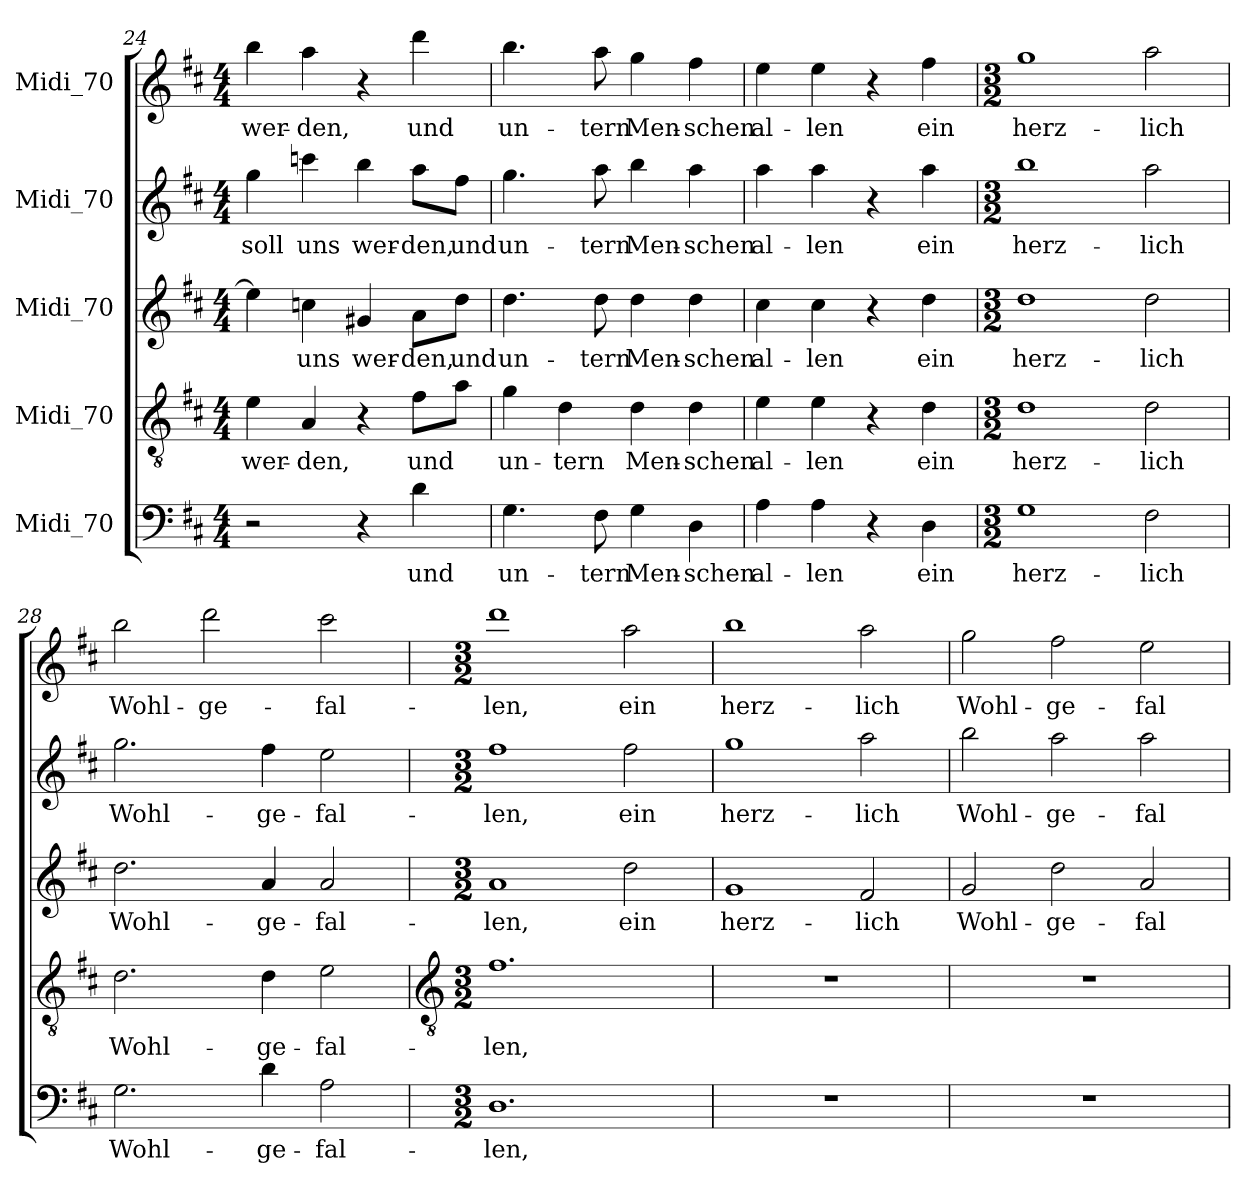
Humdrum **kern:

**kern	**text	**kern	**text	**kern	**text	**kern	**text	**kern	**text
*part5	*part5	*part4	*part4	*part3	*part3	*part2	*part2	*part1	*part1
*staff5	*staff5	*staff4	*staff4	*staff3	*staff3	*staff2	*staff2	*staff1	*staff1
*I"Midi_70	*	*I"Midi_70	*	*I"Midi_70	*	*I"Midi_70	*	*I"Midi_70	*
!!LO:LB:g=z
*clefF4	*	*clefGv2	*	*clefG2	*	*clefG2	*	*clefG2	*
*ITrd4c7	*	*ITrd4c7	*	*ITrd4c7	*	*ITrd4c7	*	*ITrd4c7	*
*k[f#]	*	*k[f#]	*	*k[f#]	*	*k[f#]	*	*k[f#]	*
*G:	*	*G:	*	*G:	*	*G:	*	*G:	*
*M4/4	*	*M4/4	*	*M4/4	*	*M4/4	*	*M4/4	*
=24	=24	=24	=24	=24	=24	=24	=24	=24	=24
!	!	!	!LO:LY:b	!	!	!	!LO:LY:b	!	!LO:LY:b
2r	.	4A	wer-	4a]	.	4cc	soll	4ee	wer-
!	!	!	!LO:LY:b	!	!LO:LY:b	!	!LO:LY:b	!	!LO:LY:b
.	.	4D	-den,	4fn	uns	4ffn	uns	4dd	-den,
!	!	!	!	!	!LO:LY:b	!	!LO:LY:b	!	!
4r	.	4r	.	4c#X	wer-	4ee	wer-	4r	.
!	!LO:LY:b	!	!LO:LY:b	!	!LO:LY:b	!	!LO:LY:b	!	!LO:LY:b
4G	und	8BL	und	8dL	-den,	8ddL	-den,	4gg	und
!	!	!	!	!	!LO:LY:b	!	!LO:LY:b	!	!
.	.	8dJ	.	8gJ	und	8bJ	und	.	.
=25	=25	=25	=25	=25	=25	=25	=25	=25	=25
!	!LO:LY:b	!	!LO:LY:b	!	!LO:LY:b	!	!LO:LY:b	!	!LO:LY:b
4.C	un-	4c	un-	4.g	un-	4.cc	un-	4.ee	un-
!	!	!	!LO:LY:b	!	!	!	!	!	!
.	.	4G	-tern	.	.	.	.	.	.
!	!LO:LY:b	!	!	!	!LO:LY:b	!	!LO:LY:b	!	!LO:LY:b
8BB	-tern	.	.	8g	-tern	8dd	-tern	8dd	-tern
!	!LO:LY:b	!	!LO:LY:b	!	!LO:LY:b	!	!LO:LY:b	!	!LO:LY:b
4C	Men-	4G	Men-	4g	Men-	4ee	Men-	4cc	Men-
!	!LO:LY:b	!	!LO:LY:b	!	!LO:LY:b	!	!LO:LY:b	!	!LO:LY:b
4GG	-schen	4G	-schen	4g	-schen	4dd	-schen	4b	-schen
=26	=26	=26	=26	=26	=26	=26	=26	=26	=26
!	!LO:LY:b	!	!LO:LY:b	!	!LO:LY:b	!	!LO:LY:b	!	!LO:LY:b
4D	al-	4A	al-	4f#	al-	4dd	al-	4a	al-
!	!LO:LY:b	!	!LO:LY:b	!	!LO:LY:b	!	!LO:LY:b	!	!LO:LY:b
4D	-len	4A	-len	4f#	-len	4dd	-len	4a	-len
4r	.	4r	.	4r	.	4r	.	4r	.
!	!LO:LY:b	!	!LO:LY:b	!	!LO:LY:b	!	!LO:LY:b	!	!LO:LY:b
4GG	ein	4G	ein	4g	ein	4dd	ein	4b	ein
=27	=27	=27	=27	=27	=27	=27	=27	=27	=27
*M3/2	*	*M3/2	*	*M3/2	*	*M3/2	*	*M3/2	*
!	!LO:LY:b	!	!LO:LY:b	!	!LO:LY:b	!	!LO:LY:b	!	!LO:LY:b
1C	herz-	1G	herz-	1g	herz-	1ee	herz-	1cc	herz-
!	!LO:LY:b	!	!LO:LY:b	!	!LO:LY:b	!	!LO:LY:b	!	!LO:LY:b
2BB	-lich	2G	-lich	2g	-lich	2dd	-lich	2dd	-lich
=28	=28	=28	=28	=28	=28	=28	=28	=28	=28
!	!LO:LY:b	!	!LO:LY:b	!	!LO:LY:b	!	!LO:LY:b	!	!LO:LY:b
2.C	Wohl-	2.G	Wohl-	2.g	Wohl-	2.cc	Wohl-	2ee	Wohl-
!	!	!	!	!	!	!	!	!	!LO:LY:b
.	.	.	.	.	.	.	.	2gg	-ge-
!	!LO:LY:b	!	!LO:LY:b	!	!LO:LY:b	!	!LO:LY:b	!	!
4G	-ge-	4G	-ge-	4d	-ge-	4b	-ge-	.	.
!	!LO:LY:b	!	!LO:LY:b	!	!LO:LY:b	!	!LO:LY:b	!	!LO:LY:b
2D	-fal-	2A	-fal-	2d	-fal-	2a	-fal-	2ff#	-fal-
!!LO:LB:g=z
=29	=29	=29	=29	=29	=29	=29	=29	=29	=29
*	*	*clefGv2	*	*	*	*	*	*	*
*M3/2	*	*M3/2	*	*M3/2	*	*M3/2	*	*M3/2	*
!	!LO:LY:b	!	!LO:LY:b	!	!LO:LY:b	!	!LO:LY:b	!	!LO:LY:b
1.GG	-len,	1.B	-len,	1d	-len,	1b	-len,	1gg	-len,
!	!	!	!	!	!LO:LY:b	!	!LO:LY:b	!	!LO:LY:b
.	.	.	.	2g	ein	2b	ein	2dd	ein
=30	=30	=30	=30	=30	=30	=30	=30	=30	=30
!LO:N:vis=1	!	!LO:N:vis=1	!	!	!LO:LY:b	!	!LO:LY:b	!	!LO:LY:b
1.r	.	1.r	.	1c	herz-	1cc	herz-	1ee	herz-
!	!	!	!	!	!LO:LY:b	!	!LO:LY:b	!	!LO:LY:b
.	.	.	.	2B	-lich	2dd	-lich	2dd	-lich
=31	=31	=31	=31	=31	=31	=31	=31	=31	=31
!LO:N:vis=1	!	!LO:N:vis=1	!	!	!LO:LY:b	!	!LO:LY:b	!	!LO:LY:b
1.r	.	1.r	.	2c	Wohl-	2ee	Wohl-	2cc	Wohl-
!	!	!	!	!	!LO:LY:b	!	!LO:LY:b	!	!LO:LY:b
.	.	.	.	2g	-ge-	2dd	-ge-	2b	-ge-
!	!	!	!	!	!LO:LY:b	!	!LO:LY:b	!	!LO:LY:b
.	.	.	.	2d	-fal-	2dd	-fal-	2a	-fal-
=	=	=	=	=	=	=	=	=	=
*-	*-	*-	*-	*-	*-	*-	*-	*-	*-
